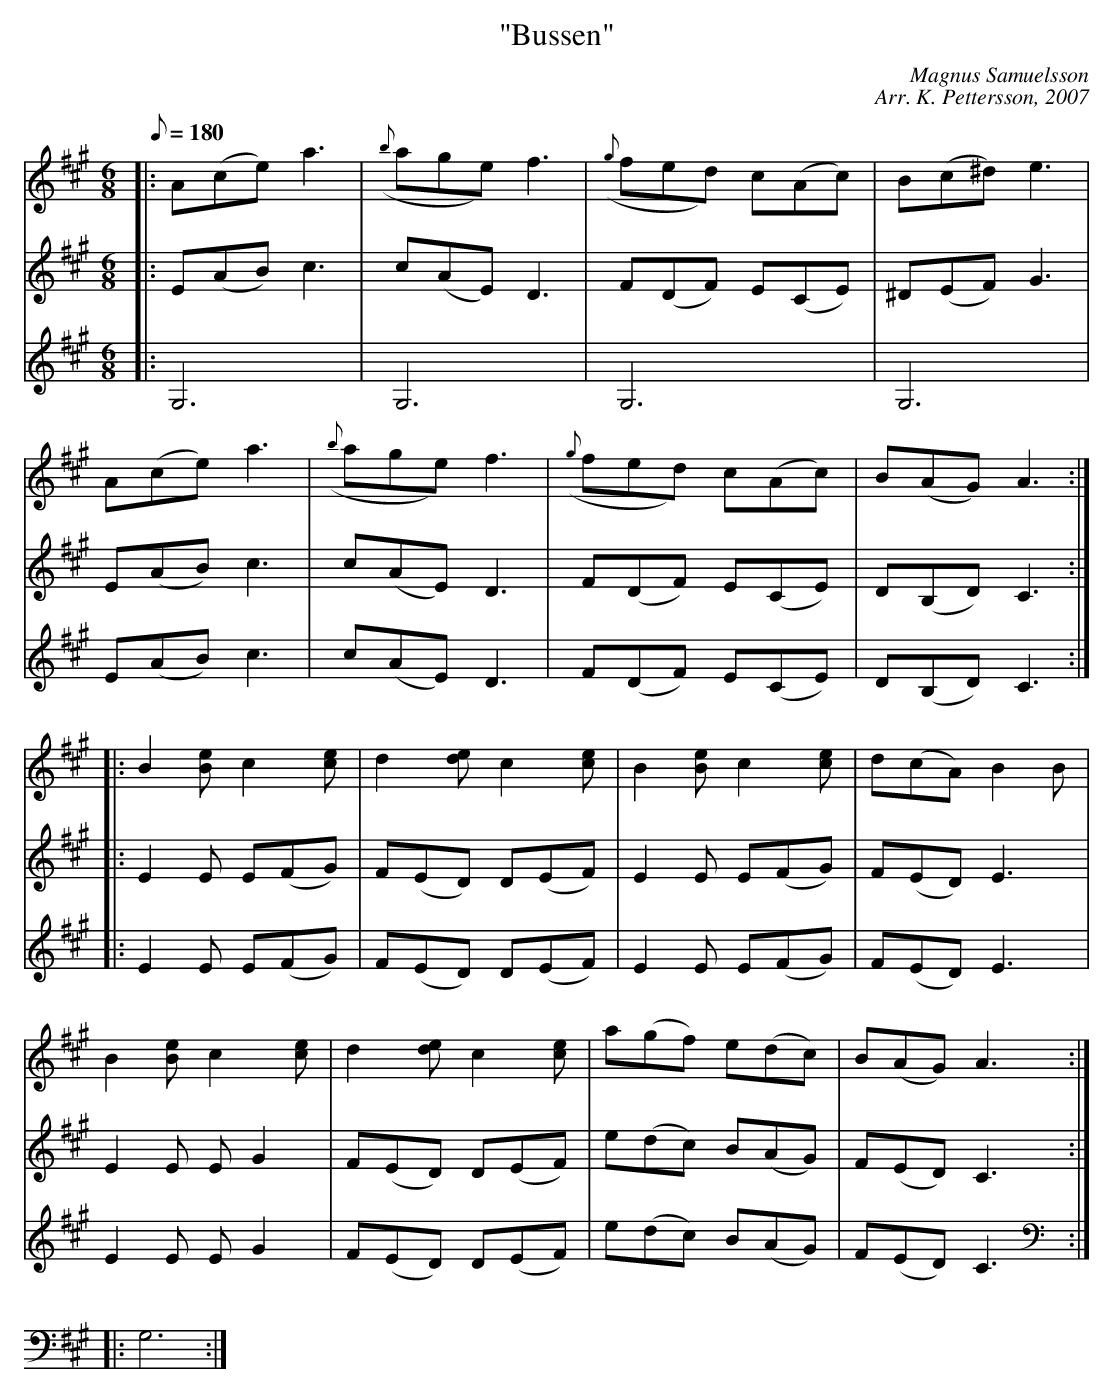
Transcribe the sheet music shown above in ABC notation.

X:1
T: "Bussen"
C: Magnus Samuelsson
C: Arr. K. Pettersson, 2007
M: 6/8
L: 1/8
K: A
Q: 180
V:1
|: A(ce) a3 | ({b}age) f3 | ({g}fed) c(Ac) | B(c^d) e3 |
A(ce) a3 | ({b}age) f3 | ({g}fed) c(Ac) | B(AG) A3:|
|: B2[Be] c2[ce] | d2[de] c2[ce] | B2[Be] c2[ce] | d(cA) B2B |
B2[Be] c2[ce] | d2[de] c2[ce] | a(gf) e(dc) | B(AG) A3 :|
V:2
|: E(AB) c3 | c(AE) D3 | F(DF) E(CE) | ^D(EF) G3 |
E(AB) c3 | c(AE) D3 | F(DF) E(CE) | D(B,D) C3 :|
|: E2E E(FG) | F(ED) D(EF) | E2E E(FG) | F(ED) E3 |
E2E EG2 | F(ED) D(EF) | e(dc) B(AG) | F(ED) C3 :|
V:3
|: G,6 | G,6 | G,6| G,6 |
E(AB) c3 | c(AE) D3 | F(DF) E(CE) | D(B,D) C3 :|
|: E2E E(FG) | F(ED) D(EF) | E2E E(FG) | F(ED) E3 |
E2E EG2 | F(ED) D(EF) | e(dc) B(AG) | F(ED) C3 :|
K: bass
|: G,6 :|
